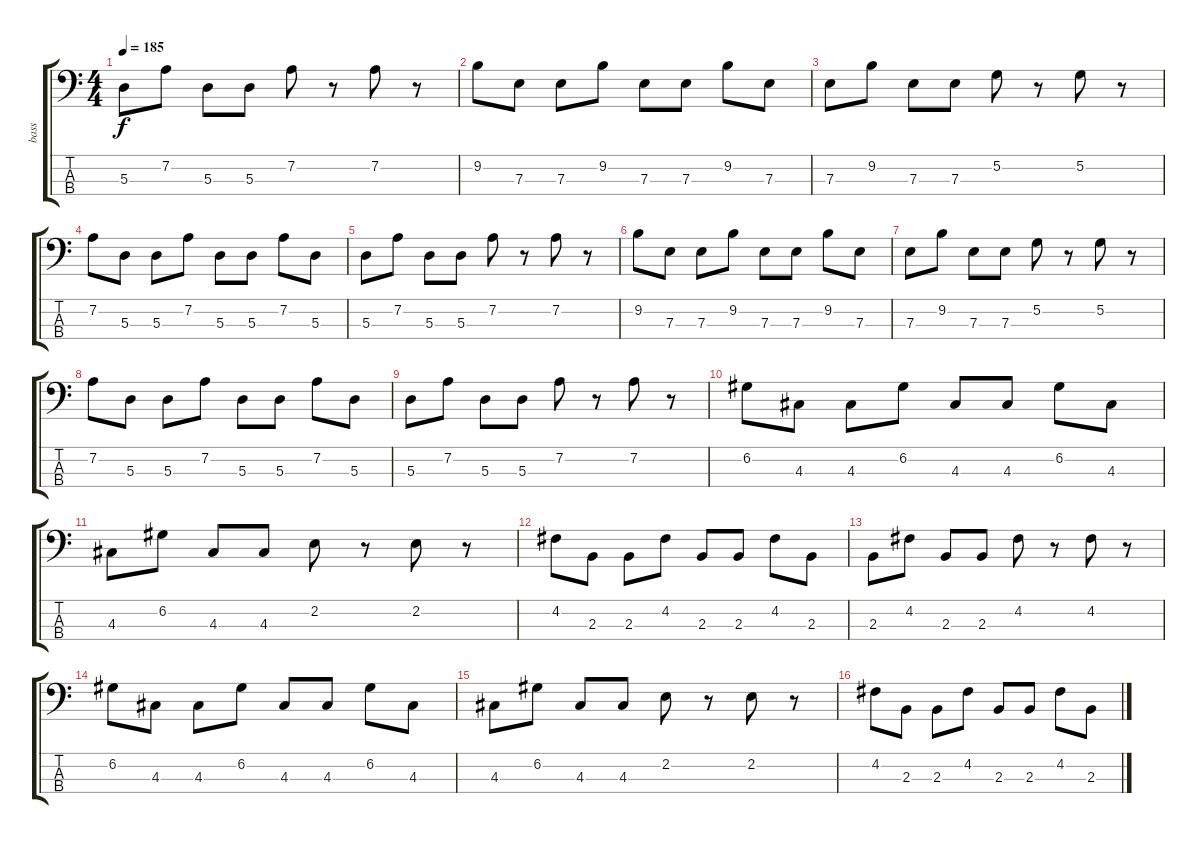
\track ("bass" "bass") {solo instrument electricbassfinger}
\staff {score tabs}
\tuning (G2 D2 A1 E1) {hide}
\ts (4 4)
\tempo 185
\clef f4
\ks c
5.3.8{dy f} 7.2.8 5.3.8 5.3.8 7.2.8 r.8 7.2.8 r.8 |
9.2.8 7.3.8 7.3.8 9.2.8 7.3.8 7.3.8 9.2.8 7.3.8 |
7.3.8 9.2.8 7.3.8 7.3.8 5.2.8 r.8 5.2.8 r.8 |
7.2.8 5.3.8 5.3.8 7.2.8 5.3.8 5.3.8 7.2.8 5.3.8 |
5.3.8 7.2.8 5.3.8 5.3.8 7.2.8 r.8 7.2.8 r.8 |
9.2.8 7.3.8 7.3.8 9.2.8 7.3.8 7.3.8 9.2.8 7.3.8 |
7.3.8 9.2.8 7.3.8 7.3.8 5.2.8 r.8 5.2.8 r.8 |
7.2.8 5.3.8 5.3.8 7.2.8 5.3.8 5.3.8 7.2.8 5.3.8 |
5.3.8 7.2.8 5.3.8 5.3.8 7.2.8 r.8 7.2.8 r.8 |
6.2.8 4.3.8 4.3.8 6.2.8 4.3.8 4.3.8 6.2.8 4.3.8 |
4.3.8 6.2.8 4.3.8 4.3.8 2.2.8 r.8 2.2.8 r.8 |
4.2.8 2.3.8 2.3.8 4.2.8 2.3.8 2.3.8 4.2.8 2.3.8 |
2.3.8 4.2.8 2.3.8 2.3.8 4.2.8 r.8 4.2.8 r.8 |
6.2.8 4.3.8 4.3.8 6.2.8 4.3.8 4.3.8 6.2.8 4.3.8 |
4.3.8 6.2.8 4.3.8 4.3.8 2.2.8 r.8 2.2.8 r.8 |
4.2.8 2.3.8 2.3.8 4.2.8 2.3.8 2.3.8 4.2.8 2.3.8
